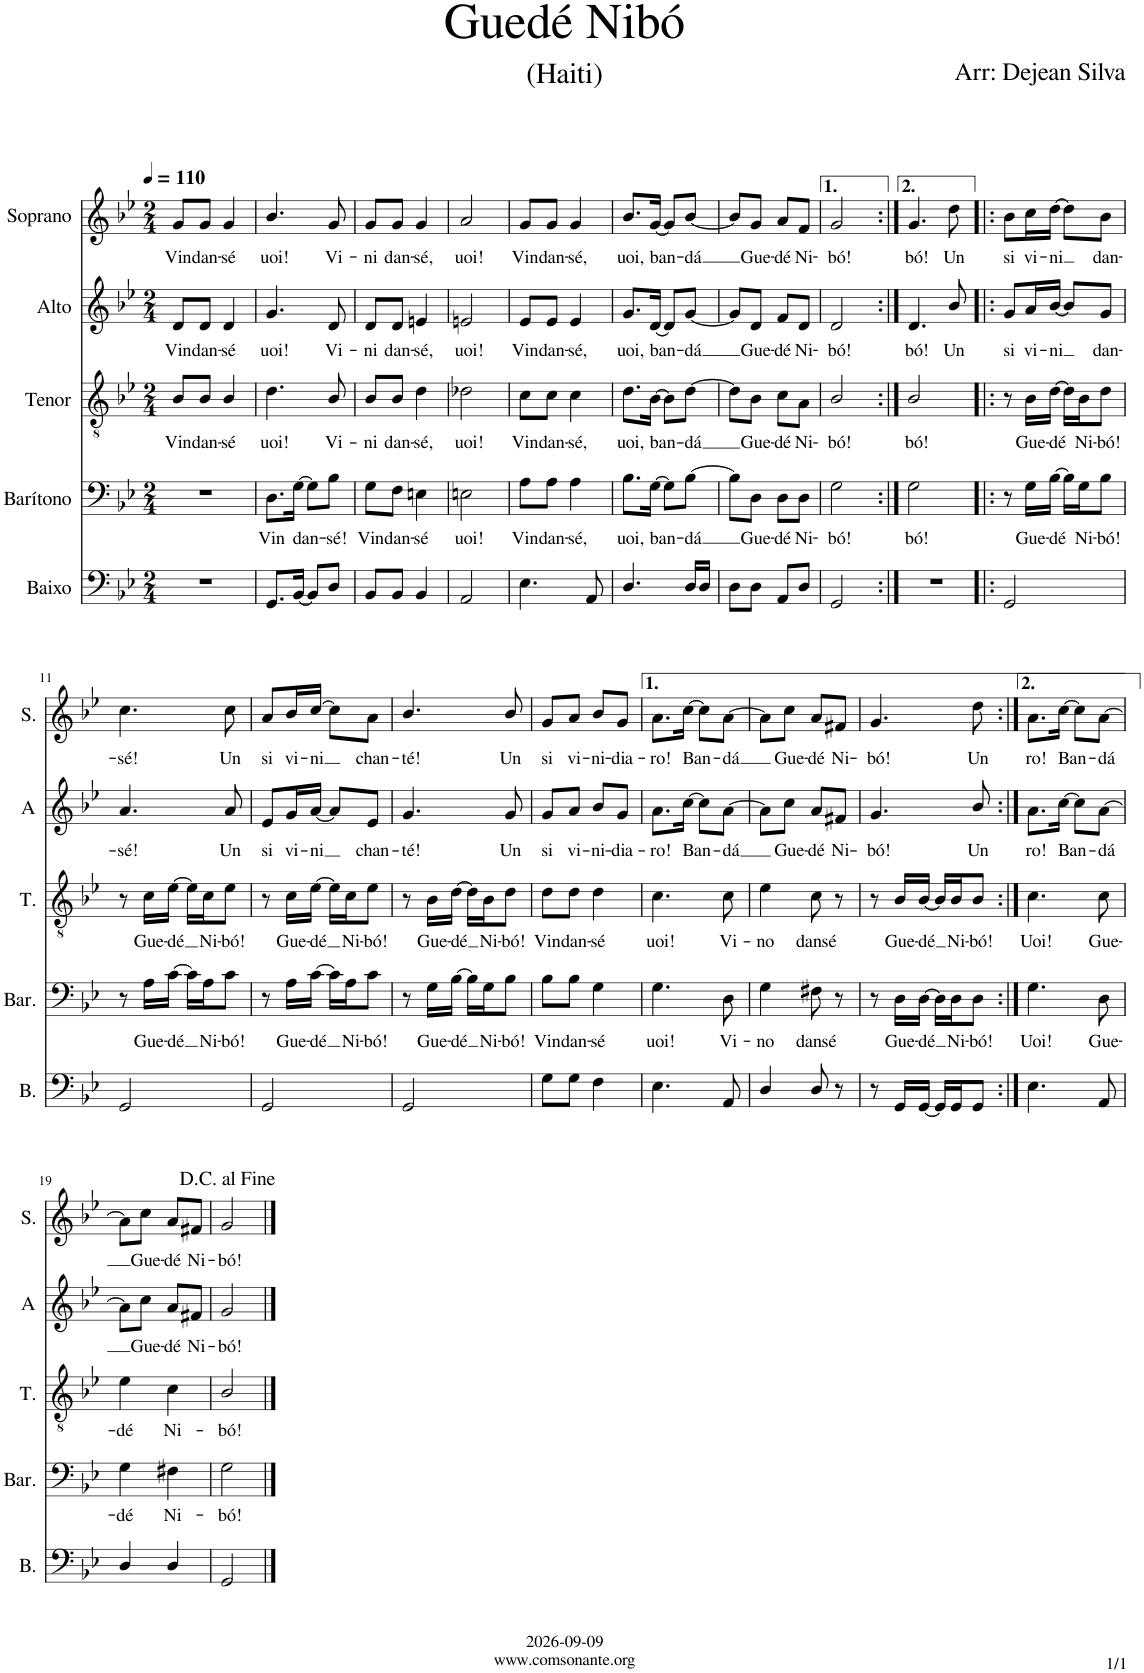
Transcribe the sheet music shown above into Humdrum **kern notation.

**kern	**kern	**text	**kern	**text	**kern	**text	**kern	**text
*part5	*part4	*part4	*part3	*part3	*part2	*part2	*part1	*part1
*staff5	*staff4	*staff4	*staff3	*staff3	*staff2	*staff2	*staff1	*staff1
*I"Baixo	*I"Barítono	*	*I"Tenor	*	*I"Alto	*	*I"Soprano	*
*I'B.	*I'Bar.	*	*I'T.	*	*I'A	*	*I'S.	*
*clefF4	*clefF4	*	*clefGv2	*	*clefG2	*	*clefG2	*
*k[b-e-]	*k[b-e-]	*	*k[b-e-]	*	*k[b-e-]	*	*k[b-e-]	*
*M2/4	*M2/4	*	*M2/4	*	*M2/4	*	*M2/4	*
*MM110	*MM110	*	*MM110	*	*MM110	*	*MM110	*
=1	=1	=1	=1	=1	=1	=1	=1	=1
!	!	!	!	!LO:LY:b	!	!LO:LY:b	!	!LO:LY:b
2r	2r	.	8B-/L	Vin	8d/L	Vin	8g/L	Vin
!	!	!	!	!LO:LY:b	!	!LO:LY:b	!	!LO:LY:b
.	.	.	8B-/J	dan-	8d/J	dan-	8g/J	dan-
!	!	!	!	!LO:LY:b	!	!LO:LY:b	!	!LO:LY:b
.	.	.	4B-/	-sé	4d/	-sé	4g/	-sé
=2	=2	=2	=2	=2	=2	=2	=2	=2
!	!	!LO:LY:b	!	!LO:LY:b	!	!LO:LY:b	!	!LO:LY:b
8.GG/L	8.D\L	Vin	4.d\	uoi!	4.g/	uoi!	4.b-/	uoi!
!	!	!LO:LY:b	!	!	!	!	!	!
[16BB-/Jk	[16G\Jk	dan-	.	.	.	.	.	.
8BB-/L]	8G\L]	.	.	.	.	.	.	.
!	!	!LO:LY:b	!	!LO:LY:b	!	!LO:LY:b	!	!LO:LY:b
8D/J	8B-\J	-sé!	8B-/	Vi-	8d/	Vi-	8g/	Vi-
=3	=3	=3	=3	=3	=3	=3	=3	=3
!	!	!LO:LY:b	!	!LO:LY:b	!	!LO:LY:b	!	!LO:LY:b
8BB-/L	8G\L	Vin	8B-/L	-ni	8d/L	-ni	8g/L	-ni
!	!	!LO:LY:b	!	!LO:LY:b	!	!LO:LY:b	!	!LO:LY:b
8BB-/J	8F\J	dan-	8B-/J	dan-	8d/J	dan-	8g/J	dan-
!	!	!LO:LY:b	!	!LO:LY:b	!	!LO:LY:b	!	!LO:LY:b
4BB-/	4En\	-sé	4d\	-sé,	4en/	-sé,	4g/	-sé,
=4	=4	=4	=4	=4	=4	=4	=4	=4
!	!	!LO:LY:b	!	!LO:LY:b	!	!LO:LY:b	!	!LO:LY:b
2AA/	2En\	uoi!	2d-X\	uoi!	2en/	uoi!	2a/	uoi!
=5	=5	=5	=5	=5	=5	=5	=5	=5
!	!	!LO:LY:b	!	!LO:LY:b	!	!LO:LY:b	!	!LO:LY:b
4.E-\	8A\L	Vin	8c\L	Vin	8e-/L	Vin	8g/L	Vin
!	!	!LO:LY:b	!	!LO:LY:b	!	!LO:LY:b	!	!LO:LY:b
.	8A\J	dan-	8c\J	dan-	8e-/J	dan-	8g/J	dan-
!	!	!LO:LY:b	!	!LO:LY:b	!	!LO:LY:b	!	!LO:LY:b
.	4A\	-sé,	4c\	-sé,	4e-/	-sé,	4g/	-sé,
8AA/	.	.	.	.	.	.	.	.
=6	=6	=6	=6	=6	=6	=6	=6	=6
!	!	!LO:LY:b	!	!LO:LY:b	!	!LO:LY:b	!	!LO:LY:b
4.D/	8.B-\L	uoi,	8.d\L	uoi,	8.g/L	uoi,	8.b-/L	uoi,
!	!	!LO:LY:b	!	!LO:LY:b	!	!LO:LY:b	!	!LO:LY:b
.	[16G\Jk	ban-	[16B-\Jk	ban-	[16d/Jk	ban-	[16g/Jk	ban-
.	8G\L]	.	8B-\L]	.	8d/L]	.	8g/L]	.
!	!	!LO:LY:b	!	!LO:LY:b	!	!LO:LY:b	!	!LO:LY:b
16D/LL	[8B-\J	-dá	[8d\J	-dá	[8g/J	-dá	[8b-/J	-dá
16D/JJ	.	.	.	.	.	.	.	.
=7	=7	=7	=7	=7	=7	=7	=7	=7
8D\L	8B-\L]	.	8d\L]	.	8g/L]	.	8b-/L]	.
!	!	!LO:LY:b	!	!LO:LY:b	!	!LO:LY:b	!	!LO:LY:b
8D\J	8D\J	Gue-	8B-\J	Gue-	8d/J	Gue-	8g/J	Gue-
!	!	!LO:LY:b	!	!LO:LY:b	!	!LO:LY:b	!	!LO:LY:b
8AA/L	8D\L	-dé	8c\L	-dé	8f/L	-dé	8a/L	-dé
!	!	!LO:LY:b	!	!LO:LY:b	!	!LO:LY:b	!	!LO:LY:b
8D/J	8D\J	Ni-	8A\J	Ni-	8d/J	Ni-	8f/J	Ni-
=8	=8	=8	=8	=8	=8	=8	=8	=8
!	!	!LO:LY:b	!	!LO:LY:b	!	!LO:LY:b	!	!LO:LY:b
2GG/	2G\	-bó!	2B-/	-bó!	2d/	-bó!	2g/	-bó!
=9:|!	=9:|!	=9:|!	=9:|!	=9:|!	=9:|!	=9:|!	=9:|!	=9:|!
!	!	!LO:LY:b	!	!LO:LY:b	!	!LO:LY:b	!	!LO:LY:b
2r	2G\	bó!	2B-/	bó!	4.d/	bó!	4.g/	bó!
!	!	!	!	!	!	!LO:LY:b	!	!LO:LY:b
.	.	.	.	.	8b-/	Un	8dd\	Un
=10!|:	=10!|:	=10!|:	=10!|:	=10!|:	=10!|:	=10!|:	=10!|:	=10!|:
!	!	!	!	!	!	!LO:LY:b	!	!LO:LY:b
2GG/	8r	.	8r	.	8g/L	si	8b-\L	si
!	!	!LO:LY:b	!	!LO:LY:b	!	!LO:LY:b	!	!LO:LY:b
.	16G\LL	Gue-	16B-\LL	Gue-	16a/L	vi-	16cc\L	vi-
!	!	!LO:LY:b	!	!LO:LY:b	!	!LO:LY:b	!	!LO:LY:b
.	[16B-\JJ	-dé	[16d\JJ	-dé	[16b-/JJ	-ni	[16dd\JJ	-ni
.	16B-\LL]	.	16d\LL]	.	8b-/L]	.	8dd\L]	.
!	!	!LO:LY:b	!	!LO:LY:b	!	!	!	!
.	16G\J	Ni-	16B-\J	Ni-	.	.	.	.
!	!	!LO:LY:b	!	!LO:LY:b	!	!LO:LY:b	!	!LO:LY:b
.	8B-\J	-bó!	8d\J	-bó!	8g/J	dan-	8b-\J	dan-
!!LO:LB:g=z
=11	=11	=11	=11	=11	=11	=11	=11	=11
!	!	!	!	!	!	!LO:LY:b	!	!LO:LY:b
2GG/	8r	.	8r	.	4.a/	-sé!	4.cc\	-sé!
!	!	!LO:LY:b	!	!LO:LY:b	!	!	!	!
.	16A\LL	Gue-	16c\LL	Gue-	.	.	.	.
!	!	!LO:LY:b	!	!LO:LY:b	!	!	!	!
.	[16c\JJ	-dé	[16e-\JJ	-dé	.	.	.	.
.	16c\LL]	.	16e-\LL]	.	.	.	.	.
!	!	!LO:LY:b	!	!LO:LY:b	!	!	!	!
.	16A\J	Ni-	16c\J	Ni-	.	.	.	.
!	!	!LO:LY:b	!	!LO:LY:b	!	!LO:LY:b	!	!LO:LY:b
.	8c\J	-bó!	8e-\J	-bó!	8a/	Un	8cc\	Un
=12	=12	=12	=12	=12	=12	=12	=12	=12
!	!	!	!	!	!	!LO:LY:b	!	!LO:LY:b
2GG/	8r	.	8r	.	8e-/L	si	8a/L	si
!	!	!LO:LY:b	!	!LO:LY:b	!	!LO:LY:b	!	!LO:LY:b
.	16A\LL	Gue-	16c\LL	Gue-	16g/L	vi-	16b-/L	vi-
!	!	!LO:LY:b	!	!LO:LY:b	!	!LO:LY:b	!	!LO:LY:b
.	[16c\JJ	-dé	[16e-\JJ	-dé	[16a/JJ	-ni	[16cc/JJ	-ni
.	16c\LL]	.	16e-\LL]	.	8a/L]	.	8cc\L]	.
!	!	!LO:LY:b	!	!LO:LY:b	!	!	!	!
.	16A\J	Ni-	16c\J	Ni-	.	.	.	.
!	!	!LO:LY:b	!	!LO:LY:b	!	!LO:LY:b	!	!LO:LY:b
.	8c\J	-bó!	8e-\J	-bó!	8e-/J	chan-	8a\J	chan-
=13	=13	=13	=13	=13	=13	=13	=13	=13
!	!	!	!	!	!	!LO:LY:b	!	!LO:LY:b
2GG/	8r	.	8r	.	4.g/	-té!	4.b-/	-té!
!	!	!LO:LY:b	!	!LO:LY:b	!	!	!	!
.	16G\LL	Gue-	16B-\LL	Gue-	.	.	.	.
!	!	!LO:LY:b	!	!LO:LY:b	!	!	!	!
.	[16B-\JJ	-dé	[16d\JJ	-dé	.	.	.	.
.	16B-\LL]	.	16d\LL]	.	.	.	.	.
!	!	!LO:LY:b	!	!LO:LY:b	!	!	!	!
.	16G\J	Ni-	16B-\J	Ni-	.	.	.	.
!	!	!LO:LY:b	!	!LO:LY:b	!	!LO:LY:b	!	!LO:LY:b
.	8B-\J	-bó!	8d\J	-bó!	8g/	Un	8b-/	Un
=14	=14	=14	=14	=14	=14	=14	=14	=14
!	!	!LO:LY:b	!	!LO:LY:b	!	!LO:LY:b	!	!LO:LY:b
8G\L	8B-\L	Vin	8d\L	Vin	8g/L	si	8g/L	si
!	!	!LO:LY:b	!	!LO:LY:b	!	!LO:LY:b	!	!LO:LY:b
8G\J	8B-\J	dan-	8d\J	dan-	8a/J	vi-	8a/J	vi-
!	!	!LO:LY:b	!	!LO:LY:b	!	!LO:LY:b	!	!LO:LY:b
4F\	4G\	-sé	4d\	-sé	8b-/L	-ni-	8b-/L	-ni-
!	!	!	!	!	!	!LO:LY:b	!	!LO:LY:b
.	.	.	.	.	8g/J	-dia-	8g/J	-dia-
=15	=15	=15	=15	=15	=15	=15	=15	=15
!	!	!LO:LY:b	!	!LO:LY:b	!	!LO:LY:b	!	!LO:LY:b
4.E-\	4.G\	uoi!	4.c\	uoi!	8.a\L	-ro!	8.a\L	-ro!
!	!	!	!	!	!	!LO:LY:b	!	!LO:LY:b
.	.	.	.	.	[16cc\Jk	Ban-	[16cc\Jk	Ban-
.	.	.	.	.	8cc\L]	.	8cc\L]	.
!	!	!LO:LY:b	!	!LO:LY:b	!	!LO:LY:b	!	!LO:LY:b
8AA/	8D\	Vi-	8c\	Vi-	[8a\J	-dá	[8a\J	-dá
=16	=16	=16	=16	=16	=16	=16	=16	=16
!	!	!LO:LY:b	!	!LO:LY:b	!	!	!	!
4D/	4G\	-no	4e-\	-no	8a\L]	.	8a\L]	.
!	!	!	!	!	!	!LO:LY:b	!	!LO:LY:b
.	.	.	.	.	8cc\J	Gue-	8cc\J	Gue-
!	!	!LO:LY:b	!	!LO:LY:b	!	!LO:LY:b	!	!LO:LY:b
8D/	8F#X\	dansé	8c\	dansé	8a/L	-dé	8a/L	-dé
!	!	!	!	!	!	!LO:LY:b	!	!LO:LY:b
8r	8r	.	8r	.	8f#X/J	Ni-	8f#X/J	Ni-
=17	=17	=17	=17	=17	=17	=17	=17	=17
!	!	!	!	!	!	!LO:LY:b	!	!LO:LY:b
8r	8r	.	8r	.	4.g/	-bó!	4.g/	-bó!
!	!	!LO:LY:b	!	!LO:LY:b	!	!	!	!
16GG/LL	16D\LL	Gue-	16B-/LL	Gue-	.	.	.	.
!	!	!LO:LY:b	!	!LO:LY:b	!	!	!	!
[16GG/JJ	[16D\JJ	-dé	[16B-/JJ	-dé	.	.	.	.
16GG/LL]	16D\LL]	.	16B-/LL]	.	.	.	.	.
!	!	!LO:LY:b	!	!LO:LY:b	!	!	!	!
16GG/J	16D\J	Ni-	16B-/J	Ni-	.	.	.	.
!	!	!LO:LY:b	!	!LO:LY:b	!	!LO:LY:b	!	!LO:LY:b
8GG/J	8D\J	-bó!	8B-/J	-bó!	8b-/	Un	8dd\	Un
=18:|!	=18:|!	=18:|!	=18:|!	=18:|!	=18:|!	=18:|!	=18:|!	=18:|!
!	!	!LO:LY:b	!	!LO:LY:b	!	!LO:LY:b	!	!LO:LY:b
4.E-\	4.G\	Uoi!	4.c\	Uoi!	8.a\L	ro!	8.a\L	ro!
!	!	!	!	!	!	!LO:LY:b	!	!LO:LY:b
.	.	.	.	.	[16cc\Jk	Ban-	[16cc\Jk	Ban-
.	.	.	.	.	8cc\L]	.	8cc\L]	.
!	!	!LO:LY:b	!	!LO:LY:b	!	!LO:LY:b	!	!LO:LY:b
8AA/	8D\	Gue-	8c\	Gue-	[8a\J	-dá	[8a\J	-dá
!!LO:LB:g=z
=19	=19	=19	=19	=19	=19	=19	=19	=19
!	!	!LO:LY:b	!	!LO:LY:b	!	!	!	!
4D/	4G\	-dé	4e-\	-dé	8a\L]	.	8a\L]	.
!	!	!	!	!	!	!LO:LY:b	!	!LO:LY:b
.	.	.	.	.	8cc\J	Gue-	8cc\J	Gue-
!	!	!LO:LY:b	!	!LO:LY:b	!	!LO:LY:b	!	!LO:LY:b
4D/	4F#X\	Ni-	4c\	Ni-	8a/L	-dé	8a/L	-dé
!	!	!	!	!	!	!LO:LY:b	!	!LO:LY:b
.	.	.	.	.	8f#X/J	Ni-	8f#X/J	Ni-
=20	=20	=20	=20	=20	=20	=20	=20	=20
!	!	!LO:LY:b	!	!LO:LY:b	!	!LO:LY:b	!	!LO:LY:b
2GG/	2G\	-bó!	2B-/	-bó!	2g/	-bó!	2g/	-bó!
==	==	==	==	==	==	==	==	==
*-	*-	*-	*-	*-	*-	*-	*-	*-
